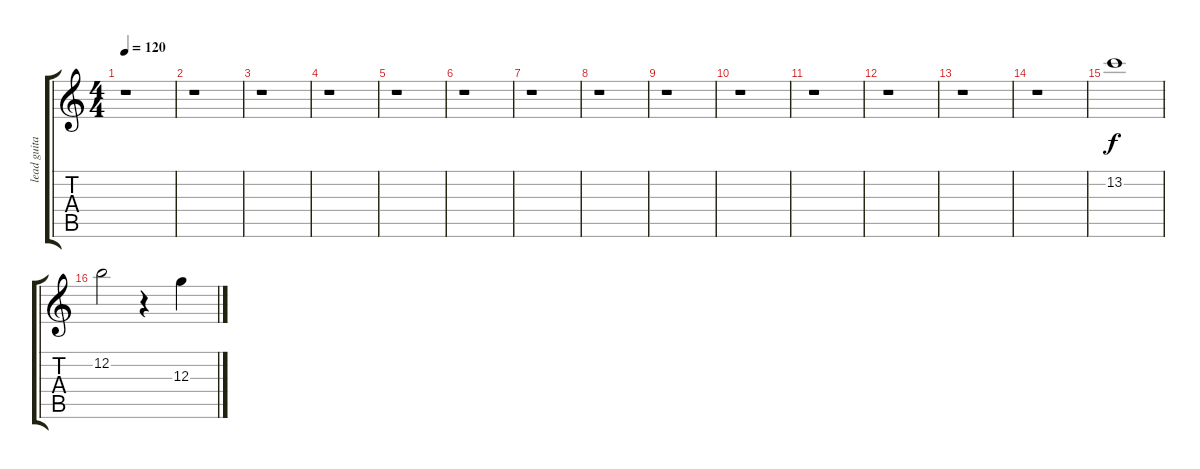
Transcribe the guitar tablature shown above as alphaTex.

\track ("lead guitar 2" "lead guita") {instrument electricguitarclean}
\staff {score tabs}
\tuning (E4 B3 G3 D3 A2 E2) {hide}
\ts (4 4)
\tempo 120
\clef g2
\ks c
r.1{dy f} |
r.1 |
r.1 |
r.1 |
r.1 |
r.1 |
r.1 |
r.1 |
r.1 |
r.1 |
r.1 |
r.1 |
r.1 |
r.1 |
13.2.1 |
12.2.2 r.4 12.3.4
